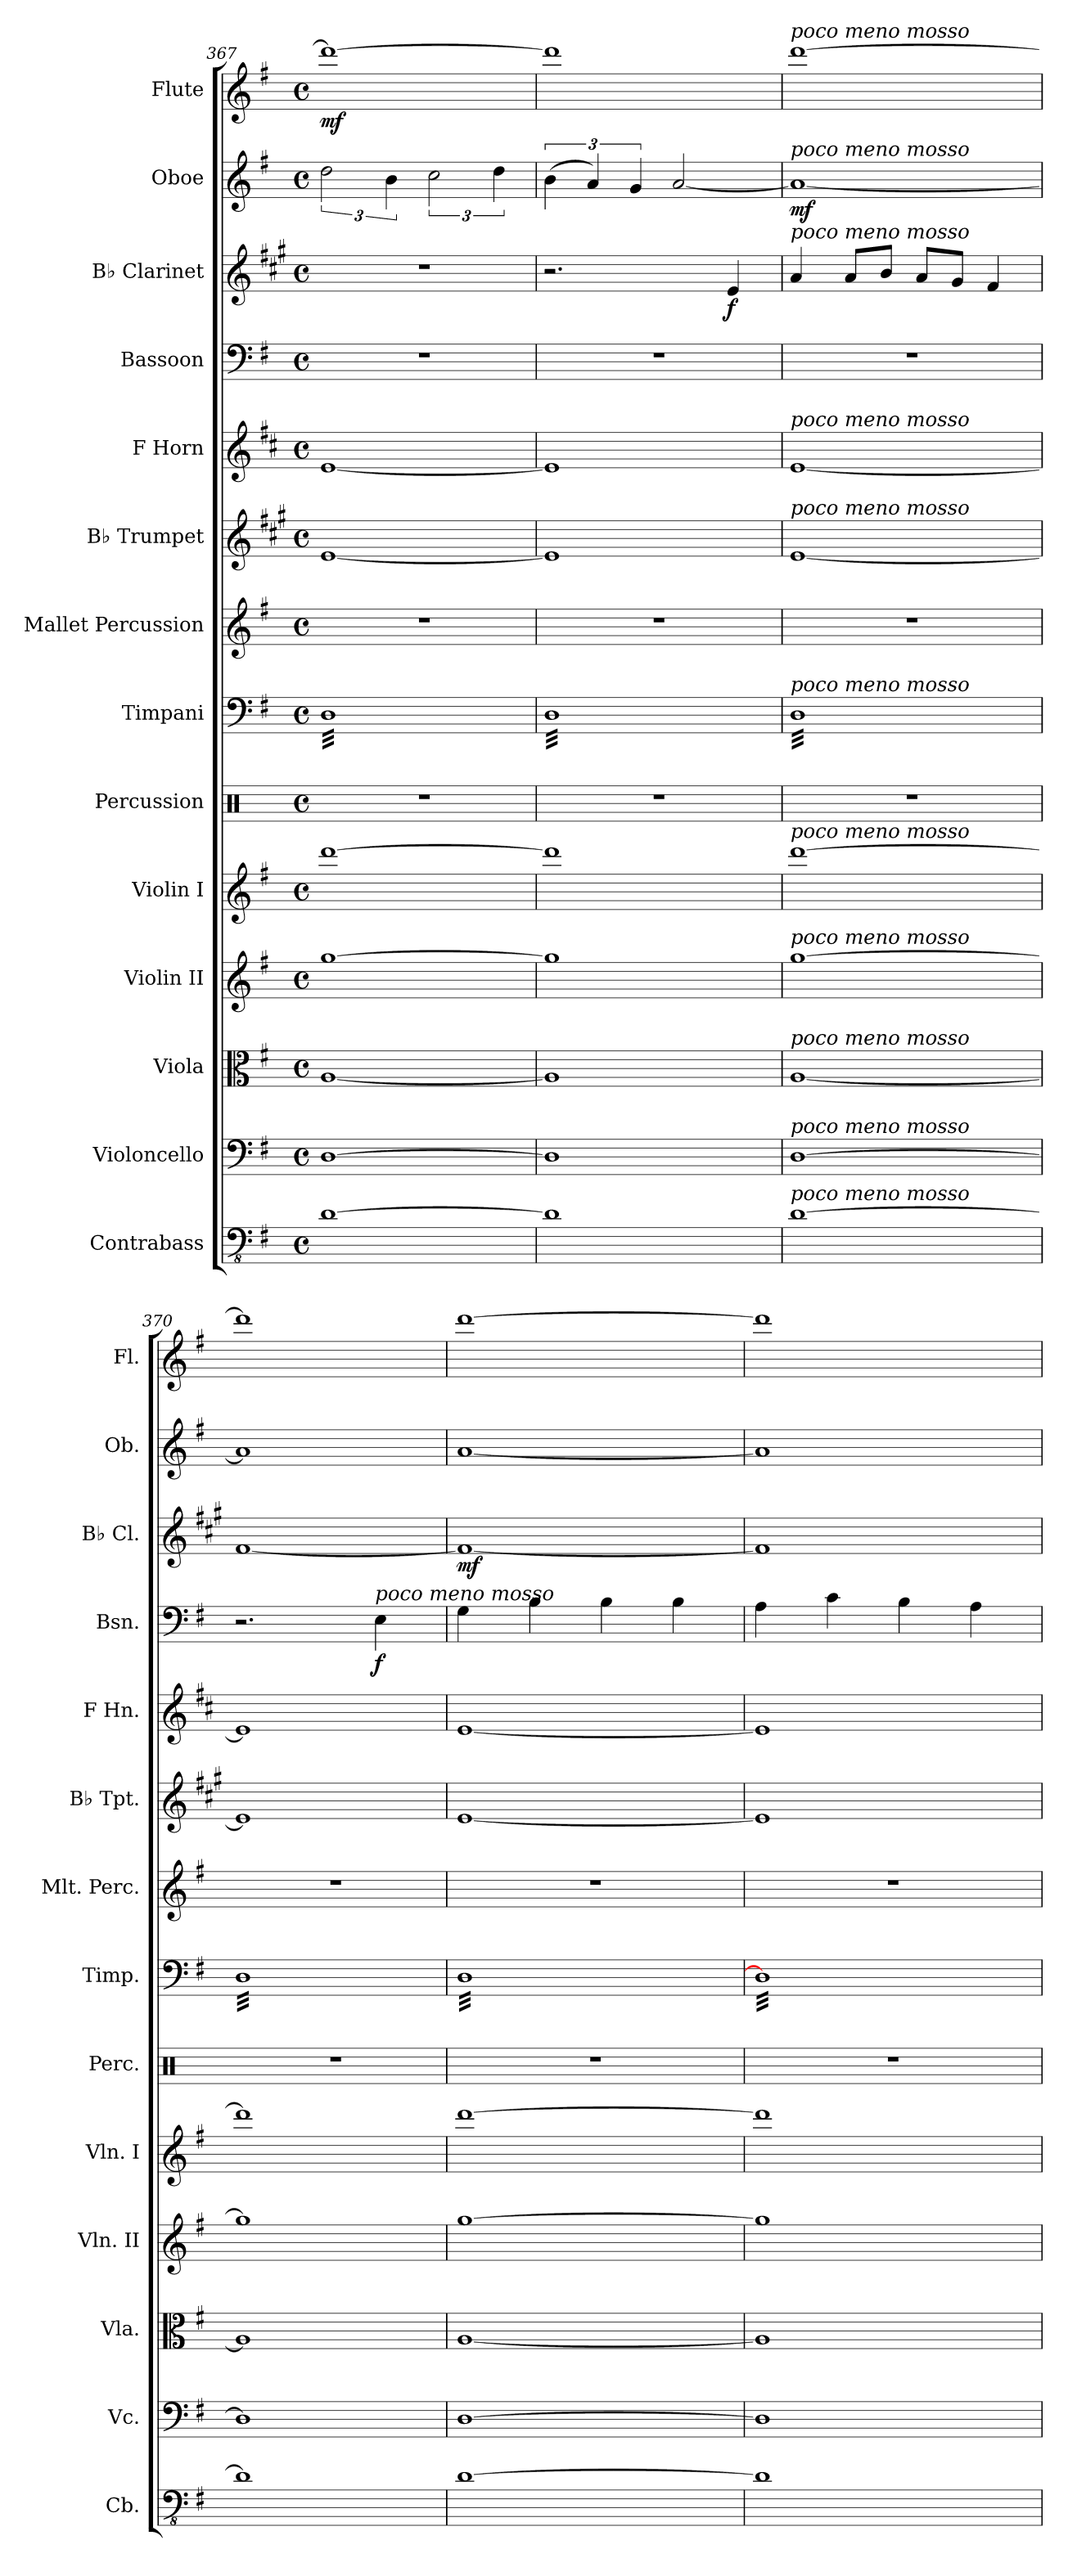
**kern	**kern	**kern	**kern	**kern	**kern	**kern	**kern	**kern	**kern	**kern	**dynam	**kern	**dynam	**kern	**dynam	**kern	**dynam
*part14	*part13	*part12	*part11	*part10	*part9	*part8	*part7	*part6	*part5	*part4	*part4	*part3	*part3	*part2	*part2	*part1	*part1
*staff14	*staff13	*staff12	*staff11	*staff10	*staff9	*staff8	*staff7	*staff6	*staff5	*staff4	*staff4	*staff3	*staff3	*staff2	*staff2	*staff1	*staff1
*I"Contrabass	*I"Violoncello	*I"Viola	*I"Violin II	*I"Violin I	*I"Percussion	*I"Timpani	*I"Mallet Percussion	*I"B♭ Trumpet	*I"F Horn	*I"Bassoon	*	*I"B♭ Clarinet	*	*I"Oboe	*	*I"Flute	*
*I'Cb.	*I'Vc.	*I'Vla.	*I'Vln. II	*I'Vln. I	*I'Perc.	*I'Timp.	*I'Mlt. Perc.	*I'B♭ Tpt.	*I'F Hn.	*I'Bsn.	*	*I'B♭ Cl.	*	*I'Ob.	*	*I'Fl.	*
*clefFv4	*clefF4	*clefC3	*clefG2	*clefG2	*clefX	*clefF4	*clefG2	*clefG2	*clefG2	*clefF4	*	*clefG2	*	*clefG2	*	*clefG2	*
*ITrd7c12	*	*	*	*	*	*	*ITrd-14c-24	*ITrd1c2	*ITrd4c7	*	*	*ITrd1c2	*	*	*	*	*
*k[f#]	*k[f#]	*k[f#]	*k[f#]	*k[f#]	*k[]	*k[f#]	*k[f#]	*k[f#]	*k[f#]	*k[f#]	*	*k[f#]	*	*k[f#]	*	*k[f#]	*
*M4/4	*M4/4	*M4/4	*M4/4	*M4/4	*M4/4	*M4/4	*M4/4	*M4/4	*M4/4	*M4/4	*	*M4/4	*	*M4/4	*	*M4/4	*
*met(c)	*met(c)	*met(c)	*met(c)	*met(c)	*met(c)	*met(c)	*met(c)	*met(c)	*met(c)	*met(c)	*	*met(c)	*	*met(c)	*	*met(c)	*
=367	=367	=367	=367	=367	=367	=367	=367	=367	=367	=367	=367	=367	=367	=367	=367	=367	=367
!	!	!	!	!	!	!	!	!	!	!	!	!	!	!	!	!	!LO:DY:b
*	*	*	*	*	*	*tremolo	*	*	*	*	*	*	*	*	*	*	*
[1DD	[1D	[1A	[1gg	[1ddd	1r	32DLLL	1r	[1d	[1A	1r	.	1r	.	3dd\	.	1ddd_	mf
.	.	.	.	.	.	32D	.	.	.	.	.	.	.	.	.	.	.
.	.	.	.	.	.	32D	.	.	.	.	.	.	.	.	.	.	.
.	.	.	.	.	.	32D	.	.	.	.	.	.	.	.	.	.	.
.	.	.	.	.	.	32D	.	.	.	.	.	.	.	.	.	.	.
.	.	.	.	.	.	32D	.	.	.	.	.	.	.	.	.	.	.
.	.	.	.	.	.	32D	.	.	.	.	.	.	.	.	.	.	.
.	.	.	.	.	.	32D	.	.	.	.	.	.	.	.	.	.	.
.	.	.	.	.	.	32D	.	.	.	.	.	.	.	.	.	.	.
.	.	.	.	.	.	32D	.	.	.	.	.	.	.	.	.	.	.
.	.	.	.	.	.	32D	.	.	.	.	.	.	.	.	.	.	.
.	.	.	.	.	.	.	.	.	.	.	.	.	.	6b\	.	.	.
.	.	.	.	.	.	32D	.	.	.	.	.	.	.	.	.	.	.
.	.	.	.	.	.	32D	.	.	.	.	.	.	.	.	.	.	.
.	.	.	.	.	.	32D	.	.	.	.	.	.	.	.	.	.	.
.	.	.	.	.	.	32D	.	.	.	.	.	.	.	.	.	.	.
.	.	.	.	.	.	32D	.	.	.	.	.	.	.	.	.	.	.
.	.	.	.	.	.	32D	.	.	.	.	.	.	.	3cc\	.	.	.
.	.	.	.	.	.	32D	.	.	.	.	.	.	.	.	.	.	.
.	.	.	.	.	.	32D	.	.	.	.	.	.	.	.	.	.	.
.	.	.	.	.	.	32D	.	.	.	.	.	.	.	.	.	.	.
.	.	.	.	.	.	32D	.	.	.	.	.	.	.	.	.	.	.
.	.	.	.	.	.	32D	.	.	.	.	.	.	.	.	.	.	.
.	.	.	.	.	.	32D	.	.	.	.	.	.	.	.	.	.	.
.	.	.	.	.	.	32D	.	.	.	.	.	.	.	.	.	.	.
.	.	.	.	.	.	32D	.	.	.	.	.	.	.	.	.	.	.
.	.	.	.	.	.	32D	.	.	.	.	.	.	.	.	.	.	.
.	.	.	.	.	.	32D	.	.	.	.	.	.	.	.	.	.	.
.	.	.	.	.	.	.	.	.	.	.	.	.	.	6dd\	.	.	.
.	.	.	.	.	.	32D	.	.	.	.	.	.	.	.	.	.	.
.	.	.	.	.	.	32D	.	.	.	.	.	.	.	.	.	.	.
.	.	.	.	.	.	32D	.	.	.	.	.	.	.	.	.	.	.
.	.	.	.	.	.	32D	.	.	.	.	.	.	.	.	.	.	.
.	.	.	.	.	.	32DJJJ	.	.	.	.	.	.	.	.	.	.	.
=368	=368	=368	=368	=368	=368	=368	=368	=368	=368	=368	=368	=368	=368	=368	=368	=368	=368
1DD]	1D]	1A]	1gg]	1ddd]	1r	32DLLL	1r	1d]	1A]	1r	.	2.r	.	(6b\	.	1ddd]	.
.	.	.	.	.	.	32D	.	.	.	.	.	.	.	.	.	.	.
.	.	.	.	.	.	32D	.	.	.	.	.	.	.	.	.	.	.
.	.	.	.	.	.	32D	.	.	.	.	.	.	.	.	.	.	.
.	.	.	.	.	.	32D	.	.	.	.	.	.	.	.	.	.	.
.	.	.	.	.	.	32D	.	.	.	.	.	.	.	.	.	.	.
.	.	.	.	.	.	.	.	.	.	.	.	.	.	6a/)	.	.	.
.	.	.	.	.	.	32D	.	.	.	.	.	.	.	.	.	.	.
.	.	.	.	.	.	32D	.	.	.	.	.	.	.	.	.	.	.
.	.	.	.	.	.	32D	.	.	.	.	.	.	.	.	.	.	.
.	.	.	.	.	.	32D	.	.	.	.	.	.	.	.	.	.	.
.	.	.	.	.	.	32D	.	.	.	.	.	.	.	.	.	.	.
.	.	.	.	.	.	.	.	.	.	.	.	.	.	6g/	.	.	.
.	.	.	.	.	.	32D	.	.	.	.	.	.	.	.	.	.	.
.	.	.	.	.	.	32D	.	.	.	.	.	.	.	.	.	.	.
.	.	.	.	.	.	32D	.	.	.	.	.	.	.	.	.	.	.
.	.	.	.	.	.	32D	.	.	.	.	.	.	.	.	.	.	.
.	.	.	.	.	.	32D	.	.	.	.	.	.	.	.	.	.	.
.	.	.	.	.	.	32D	.	.	.	.	.	.	.	[2a/	.	.	.
.	.	.	.	.	.	32D	.	.	.	.	.	.	.	.	.	.	.
.	.	.	.	.	.	32D	.	.	.	.	.	.	.	.	.	.	.
.	.	.	.	.	.	32D	.	.	.	.	.	.	.	.	.	.	.
.	.	.	.	.	.	32D	.	.	.	.	.	.	.	.	.	.	.
.	.	.	.	.	.	32D	.	.	.	.	.	.	.	.	.	.	.
.	.	.	.	.	.	32D	.	.	.	.	.	.	.	.	.	.	.
.	.	.	.	.	.	32D	.	.	.	.	.	.	.	.	.	.	.
!	!	!	!	!	!	!	!	!	!	!	!	!	!LO:DY:b	!	!	!	!
.	.	.	.	.	.	32D	.	.	.	.	.	4d/	f	.	.	.	.
.	.	.	.	.	.	32D	.	.	.	.	.	.	.	.	.	.	.
.	.	.	.	.	.	32D	.	.	.	.	.	.	.	.	.	.	.
.	.	.	.	.	.	32D	.	.	.	.	.	.	.	.	.	.	.
.	.	.	.	.	.	32D	.	.	.	.	.	.	.	.	.	.	.
.	.	.	.	.	.	32D	.	.	.	.	.	.	.	.	.	.	.
.	.	.	.	.	.	32D	.	.	.	.	.	.	.	.	.	.	.
.	.	.	.	.	.	32DJJJ	.	.	.	.	.	.	.	.	.	.	.
=369	=369	=369	=369	=369	=369	=369	=369	=369	=369	=369	=369	=369	=369	=369	=369	=369	=369
!	!	!	!	!	!	!	!	!	!	!	!	!	!	!	!	!LO:TX:a:i:t=poco meno mosso	!
!	!	!	!	!	!	!	!	!	!	!	!	!	!	!LO:TX:a:i:t=poco meno mosso	!	!	!
!	!	!	!	!	!	!	!	!	!	!	!	!LO:TX:a:i:t=poco meno mosso	!	!	!	!	!
!	!	!	!	!	!	!	!	!	!LO:TX:a:i:t=poco meno mosso	!	!	!	!	!	!	!	!
!	!	!	!	!	!	!	!	!LO:TX:a:i:t=poco meno mosso	!	!	!	!	!	!	!	!	!
!	!	!	!	!	!	!LO:TX:a:i:t=poco meno mosso	!	!	!	!	!	!	!	!	!	!	!
!	!	!	!	!LO:TX:a:i:t=poco meno mosso	!	!	!	!	!	!	!	!	!	!	!	!	!
!	!	!	!LO:TX:a:i:t=poco meno mosso	!	!	!	!	!	!	!	!	!	!	!	!	!	!
!	!	!LO:TX:a:i:t=poco meno mosso	!	!	!	!	!	!	!	!	!	!	!	!	!	!	!
!	!LO:TX:a:i:t=poco meno mosso	!	!	!	!	!	!	!	!	!	!	!	!	!	!	!	!
!LO:TX:a:i:t=poco meno mosso	!	!	!	!	!	!	!	!	!	!	!	!	!	!	!	!	!
!	!	!	!	!	!	!	!	!	!	!	!	!	!	!	!LO:DY:b	!	!
[1DD	[1D	[1A	[1gg	[1ddd	1r	32DLLL	1r	[1d	[1A	1r	.	4g/	.	1a_	mf	[1ddd	.
.	.	.	.	.	.	32D	.	.	.	.	.	.	.	.	.	.	.
.	.	.	.	.	.	32D	.	.	.	.	.	.	.	.	.	.	.
.	.	.	.	.	.	32D	.	.	.	.	.	.	.	.	.	.	.
.	.	.	.	.	.	32D	.	.	.	.	.	.	.	.	.	.	.
.	.	.	.	.	.	32D	.	.	.	.	.	.	.	.	.	.	.
.	.	.	.	.	.	32D	.	.	.	.	.	.	.	.	.	.	.
.	.	.	.	.	.	32D	.	.	.	.	.	.	.	.	.	.	.
.	.	.	.	.	.	32D	.	.	.	.	.	8g/L	.	.	.	.	.
.	.	.	.	.	.	32D	.	.	.	.	.	.	.	.	.	.	.
.	.	.	.	.	.	32D	.	.	.	.	.	.	.	.	.	.	.
.	.	.	.	.	.	32D	.	.	.	.	.	.	.	.	.	.	.
.	.	.	.	.	.	32D	.	.	.	.	.	8a/J	.	.	.	.	.
.	.	.	.	.	.	32D	.	.	.	.	.	.	.	.	.	.	.
.	.	.	.	.	.	32D	.	.	.	.	.	.	.	.	.	.	.
.	.	.	.	.	.	32D	.	.	.	.	.	.	.	.	.	.	.
.	.	.	.	.	.	32D	.	.	.	.	.	8g/L	.	.	.	.	.
.	.	.	.	.	.	32D	.	.	.	.	.	.	.	.	.	.	.
.	.	.	.	.	.	32D	.	.	.	.	.	.	.	.	.	.	.
.	.	.	.	.	.	32D	.	.	.	.	.	.	.	.	.	.	.
.	.	.	.	.	.	32D	.	.	.	.	.	8f#/J	.	.	.	.	.
.	.	.	.	.	.	32D	.	.	.	.	.	.	.	.	.	.	.
.	.	.	.	.	.	32D	.	.	.	.	.	.	.	.	.	.	.
.	.	.	.	.	.	32D	.	.	.	.	.	.	.	.	.	.	.
.	.	.	.	.	.	32D	.	.	.	.	.	4e/	.	.	.	.	.
.	.	.	.	.	.	32D	.	.	.	.	.	.	.	.	.	.	.
.	.	.	.	.	.	32D	.	.	.	.	.	.	.	.	.	.	.
.	.	.	.	.	.	32D	.	.	.	.	.	.	.	.	.	.	.
.	.	.	.	.	.	32D	.	.	.	.	.	.	.	.	.	.	.
.	.	.	.	.	.	32D	.	.	.	.	.	.	.	.	.	.	.
.	.	.	.	.	.	32D	.	.	.	.	.	.	.	.	.	.	.
.	.	.	.	.	.	32DJJJ	.	.	.	.	.	.	.	.	.	.	.
=370	=370	=370	=370	=370	=370	=370	=370	=370	=370	=370	=370	=370	=370	=370	=370	=370	=370
1DD]	1D]	1A]	1gg]	1ddd]	1r	32DLLL	1r	1d]	1A]	2.r	.	[1e	.	1a]	.	1ddd]	.
.	.	.	.	.	.	32D	.	.	.	.	.	.	.	.	.	.	.
.	.	.	.	.	.	32D	.	.	.	.	.	.	.	.	.	.	.
.	.	.	.	.	.	32D	.	.	.	.	.	.	.	.	.	.	.
.	.	.	.	.	.	32D	.	.	.	.	.	.	.	.	.	.	.
.	.	.	.	.	.	32D	.	.	.	.	.	.	.	.	.	.	.
.	.	.	.	.	.	32D	.	.	.	.	.	.	.	.	.	.	.
.	.	.	.	.	.	32D	.	.	.	.	.	.	.	.	.	.	.
.	.	.	.	.	.	32D	.	.	.	.	.	.	.	.	.	.	.
.	.	.	.	.	.	32D	.	.	.	.	.	.	.	.	.	.	.
.	.	.	.	.	.	32D	.	.	.	.	.	.	.	.	.	.	.
.	.	.	.	.	.	32D	.	.	.	.	.	.	.	.	.	.	.
.	.	.	.	.	.	32D	.	.	.	.	.	.	.	.	.	.	.
.	.	.	.	.	.	32D	.	.	.	.	.	.	.	.	.	.	.
.	.	.	.	.	.	32D	.	.	.	.	.	.	.	.	.	.	.
.	.	.	.	.	.	32D	.	.	.	.	.	.	.	.	.	.	.
.	.	.	.	.	.	32D	.	.	.	.	.	.	.	.	.	.	.
.	.	.	.	.	.	32D	.	.	.	.	.	.	.	.	.	.	.
.	.	.	.	.	.	32D	.	.	.	.	.	.	.	.	.	.	.
.	.	.	.	.	.	32D	.	.	.	.	.	.	.	.	.	.	.
.	.	.	.	.	.	32D	.	.	.	.	.	.	.	.	.	.	.
.	.	.	.	.	.	32D	.	.	.	.	.	.	.	.	.	.	.
.	.	.	.	.	.	32D	.	.	.	.	.	.	.	.	.	.	.
.	.	.	.	.	.	32D	.	.	.	.	.	.	.	.	.	.	.
!	!	!	!	!	!	!	!	!	!	!LO:TX:a:i:t=poco meno mosso	!	!	!	!	!	!	!
!	!	!	!	!	!	!	!	!	!	!	!LO:DY:b	!	!	!	!	!	!
.	.	.	.	.	.	32D	.	.	.	4E\	f	.	.	.	.	.	.
.	.	.	.	.	.	32D	.	.	.	.	.	.	.	.	.	.	.
.	.	.	.	.	.	32D	.	.	.	.	.	.	.	.	.	.	.
.	.	.	.	.	.	32D	.	.	.	.	.	.	.	.	.	.	.
.	.	.	.	.	.	32D	.	.	.	.	.	.	.	.	.	.	.
.	.	.	.	.	.	32D	.	.	.	.	.	.	.	.	.	.	.
.	.	.	.	.	.	32D	.	.	.	.	.	.	.	.	.	.	.
.	.	.	.	.	.	32DJJJ	.	.	.	.	.	.	.	.	.	.	.
=371	=371	=371	=371	=371	=371	=371	=371	=371	=371	=371	=371	=371	=371	=371	=371	=371	=371
!	!	!	!	!	!	!	!	!	!	!	!	!	!LO:DY:b	!	!	!	!
[1DD	[1D	[1A	[1gg	[1ddd	1r	32DLLL	1r	[1d	[1A	4G\	.	1e_	mf	[1a	.	[1ddd	.
.	.	.	.	.	.	32D	.	.	.	.	.	.	.	.	.	.	.
.	.	.	.	.	.	32D	.	.	.	.	.	.	.	.	.	.	.
.	.	.	.	.	.	32D	.	.	.	.	.	.	.	.	.	.	.
.	.	.	.	.	.	32D	.	.	.	.	.	.	.	.	.	.	.
.	.	.	.	.	.	32D	.	.	.	.	.	.	.	.	.	.	.
.	.	.	.	.	.	32D	.	.	.	.	.	.	.	.	.	.	.
.	.	.	.	.	.	32D	.	.	.	.	.	.	.	.	.	.	.
.	.	.	.	.	.	32D	.	.	.	4B\	.	.	.	.	.	.	.
.	.	.	.	.	.	32D	.	.	.	.	.	.	.	.	.	.	.
.	.	.	.	.	.	32D	.	.	.	.	.	.	.	.	.	.	.
.	.	.	.	.	.	32D	.	.	.	.	.	.	.	.	.	.	.
.	.	.	.	.	.	32D	.	.	.	.	.	.	.	.	.	.	.
.	.	.	.	.	.	32D	.	.	.	.	.	.	.	.	.	.	.
.	.	.	.	.	.	32D	.	.	.	.	.	.	.	.	.	.	.
.	.	.	.	.	.	32D	.	.	.	.	.	.	.	.	.	.	.
.	.	.	.	.	.	32D	.	.	.	4B\	.	.	.	.	.	.	.
.	.	.	.	.	.	32D	.	.	.	.	.	.	.	.	.	.	.
.	.	.	.	.	.	32D	.	.	.	.	.	.	.	.	.	.	.
.	.	.	.	.	.	32D	.	.	.	.	.	.	.	.	.	.	.
.	.	.	.	.	.	32D	.	.	.	.	.	.	.	.	.	.	.
.	.	.	.	.	.	32D	.	.	.	.	.	.	.	.	.	.	.
.	.	.	.	.	.	32D	.	.	.	.	.	.	.	.	.	.	.
.	.	.	.	.	.	32D	.	.	.	.	.	.	.	.	.	.	.
.	.	.	.	.	.	32D	.	.	.	4B\	.	.	.	.	.	.	.
.	.	.	.	.	.	32D	.	.	.	.	.	.	.	.	.	.	.
.	.	.	.	.	.	32D	.	.	.	.	.	.	.	.	.	.	.
.	.	.	.	.	.	32D	.	.	.	.	.	.	.	.	.	.	.
.	.	.	.	.	.	32D	.	.	.	.	.	.	.	.	.	.	.
.	.	.	.	.	.	32D	.	.	.	.	.	.	.	.	.	.	.
.	.	.	.	.	.	32D	.	.	.	.	.	.	.	.	.	.	.
.	.	.	.	.	.	32DJJJ	.	.	.	.	.	.	.	.	.	.	.
=372	=372	=372	=372	=372	=372	=372	=372	=372	=372	=372	=372	=372	=372	=372	=372	=372	=372
1DD]	1D]	1A]	1gg]	1ddd]	1r	32D]LLL	1r	1d]	1A]	4A\	.	1e]	.	1a]	.	1ddd]	.
.	.	.	.	.	.	32D	.	.	.	.	.	.	.	.	.	.	.
.	.	.	.	.	.	32D	.	.	.	.	.	.	.	.	.	.	.
.	.	.	.	.	.	32D	.	.	.	.	.	.	.	.	.	.	.
.	.	.	.	.	.	32D	.	.	.	.	.	.	.	.	.	.	.
.	.	.	.	.	.	32D	.	.	.	.	.	.	.	.	.	.	.
.	.	.	.	.	.	32D	.	.	.	.	.	.	.	.	.	.	.
.	.	.	.	.	.	32D	.	.	.	.	.	.	.	.	.	.	.
.	.	.	.	.	.	32D	.	.	.	4c\	.	.	.	.	.	.	.
.	.	.	.	.	.	32D	.	.	.	.	.	.	.	.	.	.	.
.	.	.	.	.	.	32D	.	.	.	.	.	.	.	.	.	.	.
.	.	.	.	.	.	32D	.	.	.	.	.	.	.	.	.	.	.
.	.	.	.	.	.	32D	.	.	.	.	.	.	.	.	.	.	.
.	.	.	.	.	.	32D	.	.	.	.	.	.	.	.	.	.	.
.	.	.	.	.	.	32D	.	.	.	.	.	.	.	.	.	.	.
.	.	.	.	.	.	32D	.	.	.	.	.	.	.	.	.	.	.
.	.	.	.	.	.	32D	.	.	.	4B\	.	.	.	.	.	.	.
.	.	.	.	.	.	32D	.	.	.	.	.	.	.	.	.	.	.
.	.	.	.	.	.	32D	.	.	.	.	.	.	.	.	.	.	.
.	.	.	.	.	.	32D	.	.	.	.	.	.	.	.	.	.	.
.	.	.	.	.	.	32D	.	.	.	.	.	.	.	.	.	.	.
.	.	.	.	.	.	32D	.	.	.	.	.	.	.	.	.	.	.
.	.	.	.	.	.	32D	.	.	.	.	.	.	.	.	.	.	.
.	.	.	.	.	.	32D	.	.	.	.	.	.	.	.	.	.	.
.	.	.	.	.	.	32D	.	.	.	4A\	.	.	.	.	.	.	.
.	.	.	.	.	.	32D	.	.	.	.	.	.	.	.	.	.	.
.	.	.	.	.	.	32D	.	.	.	.	.	.	.	.	.	.	.
.	.	.	.	.	.	32D	.	.	.	.	.	.	.	.	.	.	.
.	.	.	.	.	.	32D	.	.	.	.	.	.	.	.	.	.	.
.	.	.	.	.	.	32D	.	.	.	.	.	.	.	.	.	.	.
.	.	.	.	.	.	32D	.	.	.	.	.	.	.	.	.	.	.
.	.	.	.	.	.	32DJJJ	.	.	.	.	.	.	.	.	.	.	.
*	*	*	*	*	*	*Xtremolo	*	*	*	*	*	*	*	*	*	*	*
=	=	=	=	=	=	=	=	=	=	=	=	=	=	=	=	=	=
*-	*-	*-	*-	*-	*-	*-	*-	*-	*-	*-	*-	*-	*-	*-	*-	*-	*-
